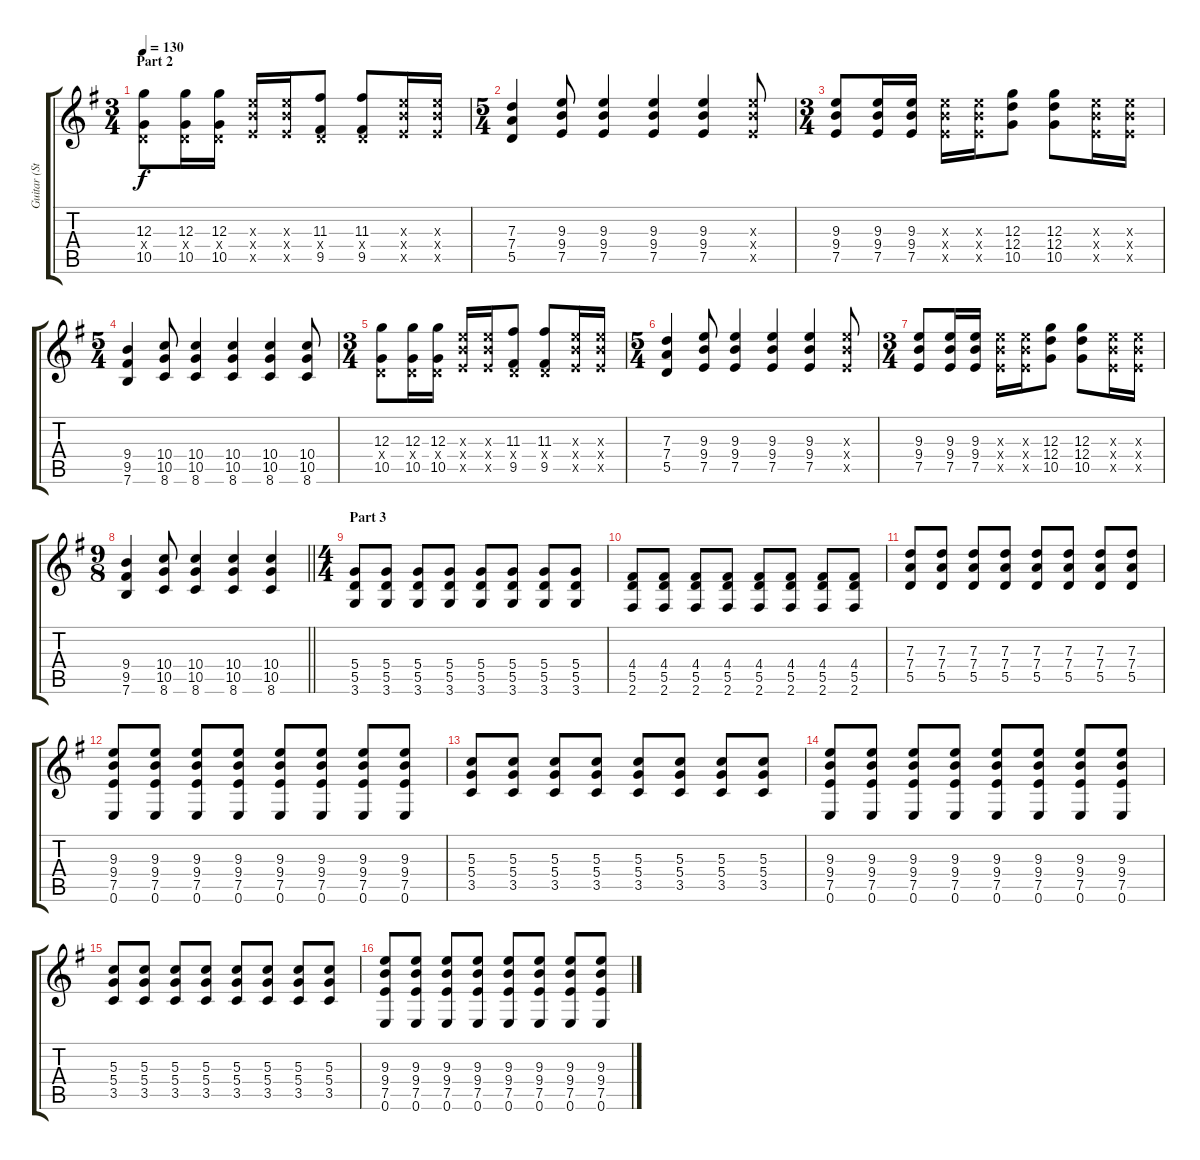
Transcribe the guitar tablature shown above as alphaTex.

\track ("Guitar (Standard Tuning) - Simon Neil" "Guitar (St") {instrument electricguitarclean}
\staff {score tabs}
\tuning (E4 B3 G3 D3 A2 E2) {hide}
\ts (3 4)
\section ("" "Part 2")
\tempo 130
\clef g2
\ks eminor
(12.3 0.4{x} 10.5).8{dy f} (12.3 0.4{x} 10.5).16 (12.3 0.4{x} 10.5).16 (9.3{x} 9.4{x} 7.5{x}).16 (9.3{x} 9.4{x} 7.5{x}).16 (11.3 0.4{x} 9.5).8 (11.3 0.4{x} 9.5).8 (9.3{x} 9.4{x} 7.5{x}).16 (9.3{x} 9.4{x} 7.5{x}).16 |
\ts (5 4)
(7.3 7.4 5.5).4 (9.3 9.4 7.5).8 (9.3 9.4 7.5).4 (9.3 9.4 7.5).4 (9.3 9.4 7.5).4 (9.3{x} 9.4{x} 7.5{x}).8 |
\ts (3 4)
(9.3 9.4 7.5).8 (9.3 9.4 7.5).16 (9.3 9.4 7.5).16 (9.3{x} 9.4{x} 7.5{x}).16 (9.3{x} 9.4{x} 7.5{x}).16 (12.3 12.4 10.5).8 (12.3 12.4 10.5).8 (9.3{x} 9.4{x} 7.5{x}).16 (9.3{x} 9.4{x} 7.5{x}).16 |
\ts (5 4)
(9.4 9.5 7.6).4 (10.4 10.5 8.6).8 (10.4 10.5 8.6).4 (10.4 10.5 8.6).4 (10.4 10.5 8.6).4 (10.4 10.5 8.6).8 |
\ts (3 4)
(12.3 0.4{x} 10.5).8 (12.3 0.4{x} 10.5).16 (12.3 0.4{x} 10.5).16 (9.3{x} 9.4{x} 7.5{x}).16 (9.3{x} 9.4{x} 7.5{x}).16 (11.3 0.4{x} 9.5).8 (11.3 0.4{x} 9.5).8 (9.3{x} 9.4{x} 7.5{x}).16 (9.3{x} 9.4{x} 7.5{x}).16 |
\ts (5 4)
(7.3 7.4 5.5).4 (9.3 9.4 7.5).8 (9.3 9.4 7.5).4 (9.3 9.4 7.5).4 (9.3 9.4 7.5).4 (9.3{x} 9.4{x} 7.5{x}).8 |
\ts (3 4)
(9.3 9.4 7.5).8 (9.3 9.4 7.5).16 (9.3 9.4 7.5).16 (9.3{x} 9.4{x} 7.5{x}).16 (9.3{x} 9.4{x} 7.5{x}).16 (12.3 12.4 10.5).8 (12.3 12.4 10.5).8 (9.3{x} 9.4{x} 7.5{x}).16 (9.3{x} 9.4{x} 7.5{x}).16 |
\ts (9 8)
\barLineRight lightlight
(9.4 9.5 7.6).4 (10.4 10.5 8.6).8 (10.4 10.5 8.6).4 (10.4 10.5 8.6).4 (10.4 10.5 8.6).4 |
\ts (4 4)
\section ("" "Part 3")
(5.4 5.5 3.6).8{volume 13} (5.4 5.5 3.6).8 (5.4 5.5 3.6).8 (5.4 5.5 3.6).8 (5.4 5.5 3.6).8 (5.4 5.5 3.6).8 (5.4 5.5 3.6).8 (5.4 5.5 3.6).8 |
(4.4 5.5 2.6).8 (4.4 5.5 2.6).8 (4.4 5.5 2.6).8 (4.4 5.5 2.6).8 (4.4 5.5 2.6).8 (4.4 5.5 2.6).8 (4.4 5.5 2.6).8 (4.4 5.5 2.6).8 |
(7.3 7.4 5.5).8 (7.3 7.4 5.5).8 (7.3 7.4 5.5).8 (7.3 7.4 5.5).8 (7.3 7.4 5.5).8 (7.3 7.4 5.5).8 (7.3 7.4 5.5).8 (7.3 7.4 5.5).8 |
(9.3 9.4 7.5 0.6).8 (9.3 9.4 7.5 0.6).8 (9.3 9.4 7.5 0.6).8 (9.3 9.4 7.5 0.6).8 (9.3 9.4 7.5 0.6).8 (9.3 9.4 7.5 0.6).8 (9.3 9.4 7.5 0.6).8 (9.3 9.4 7.5 0.6).8 |
(5.3 5.4 3.5).8 (5.3 5.4 3.5).8 (5.3 5.4 3.5).8 (5.3 5.4 3.5).8 (5.3 5.4 3.5).8 (5.3 5.4 3.5).8 (5.3 5.4 3.5).8 (5.3 5.4 3.5).8 |
(9.3 9.4 7.5 0.6).8 (9.3 9.4 7.5 0.6).8 (9.3 9.4 7.5 0.6).8 (9.3 9.4 7.5 0.6).8 (9.3 9.4 7.5 0.6).8 (9.3 9.4 7.5 0.6).8 (9.3 9.4 7.5 0.6).8 (9.3 9.4 7.5 0.6).8 |
(5.3 5.4 3.5).8 (5.3 5.4 3.5).8 (5.3 5.4 3.5).8 (5.3 5.4 3.5).8 (5.3 5.4 3.5).8 (5.3 5.4 3.5).8 (5.3 5.4 3.5).8 (5.3 5.4 3.5).8 |
(9.3 9.4 7.5 0.6).8 (9.3 9.4 7.5 0.6).8 (9.3 9.4 7.5 0.6).8 (9.3 9.4 7.5 0.6).8 (9.3 9.4 7.5 0.6).8 (9.3 9.4 7.5 0.6).8 (9.3 9.4 7.5 0.6).8 (9.3 9.4 7.5 0.6).8
